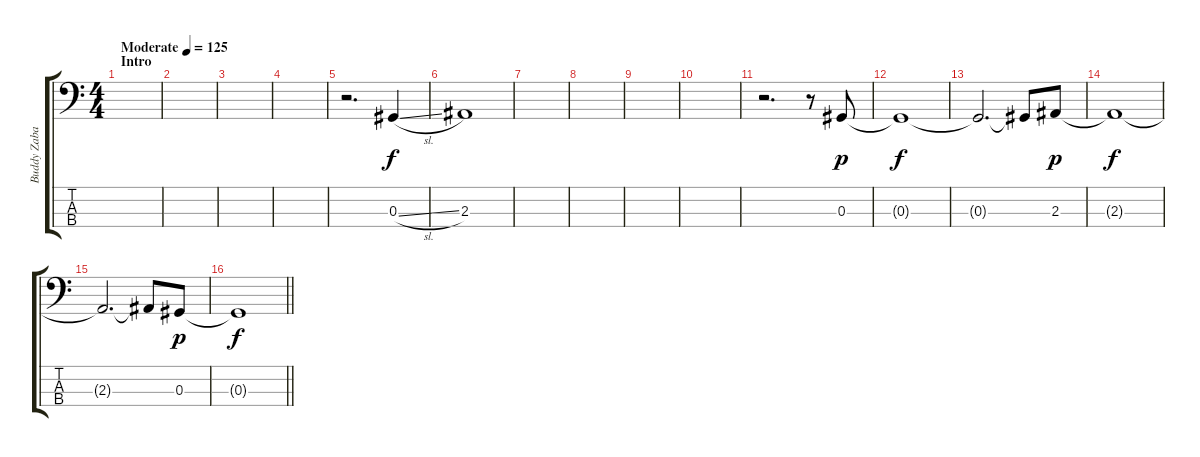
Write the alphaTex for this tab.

\track ("Buddy Zabala (Bass)" "Buddy Zaba") {instrument electricbassfinger}
\staff {score tabs}
\tuning (Gb2 Db2 Ab1 Eb1) {hide}
\ts (4 4)
\section ("" "Intro")
\tempo (125 "Moderate")
\clef f4
\ks c
|
|
|
|
r.2{d} 0.3{sl}.4 |
2.3.1 |
|
|
|
|
r.2{d} r.8 0.3.8{dy p} |
0.3{t}.1{dy f} |
0.3{t}.2{d} 0.3{t}.8 2.3.8{dy p} |
2.3{t}.1{dy f} |
2.3{t}.2{d} 2.3{t}.8 0.3.8{dy p} |
\barLineRight lightlight
0.3{t}.1{dy f}
